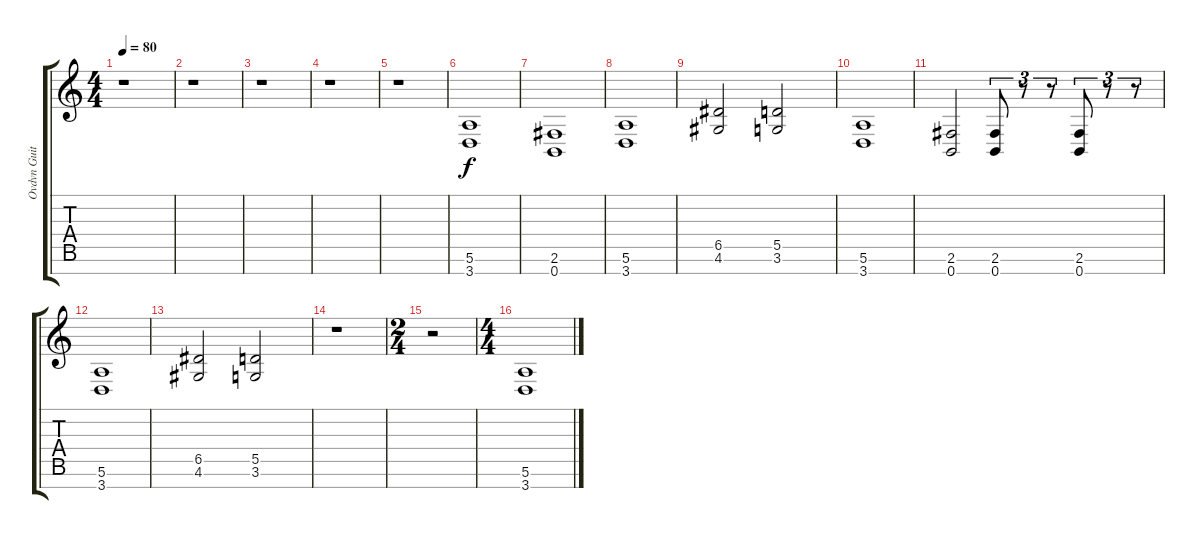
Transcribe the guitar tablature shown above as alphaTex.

\track ("Ovdvn Guitar" "Ovdvn Guit") {instrument overdrivenguitar}
\staff {score tabs}
\tuning (E4 B3 G3 D3 A2 E2 B1) {hide}
\ts (4 4)
\tempo 80
\clef g2
\ks c
r.1{dy f instrument overdrivenguitar} |
r.1 |
r.1 |
r.1 |
r.1 |
(5.6 3.7).1 |
(2.6 0.7).1 |
(5.6 3.7).1 |
(6.5 4.6).2 (5.5 3.6).2 |
(5.6 3.7).1 |
(2.6 0.7).2 (2.6 0.7).8{tu (3 2)} r.8{tu (3 2)} r.8{tu (3 2)} (2.6 0.7).8{tu (3 2)} r.8{tu (3 2)} r.8{tu (3 2)} |
(5.6 3.7).1 |
(6.5 4.6).2 (5.5 3.6).2 |
r.1 |
\ts (2 4)
r.2 |
\ts (4 4)
(5.6 3.7).1
